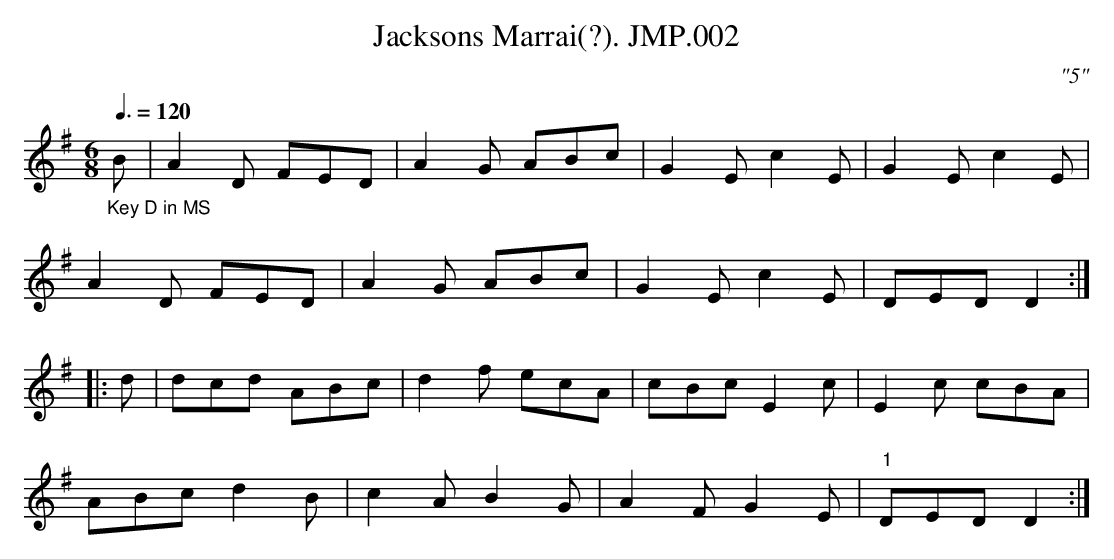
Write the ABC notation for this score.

X:1
T:Jacksons Marrai(?). JMP.002
M:6/8
L:1/8
Q:3/8=120
C:"5"
K:Dmix
"_Key D in MS"B | A2D FED | A2G ABc | G2E c2E |  G2E c2E |
A2D FED | A2G ABc |  G2E c2E |  DED D2 :|
|:d | dcd ABc | d2f ecA | cBc E2 c | E2 c cBA |
ABc d2 B | c2A B2G | A2F G2E |"1" DED D2 :|
